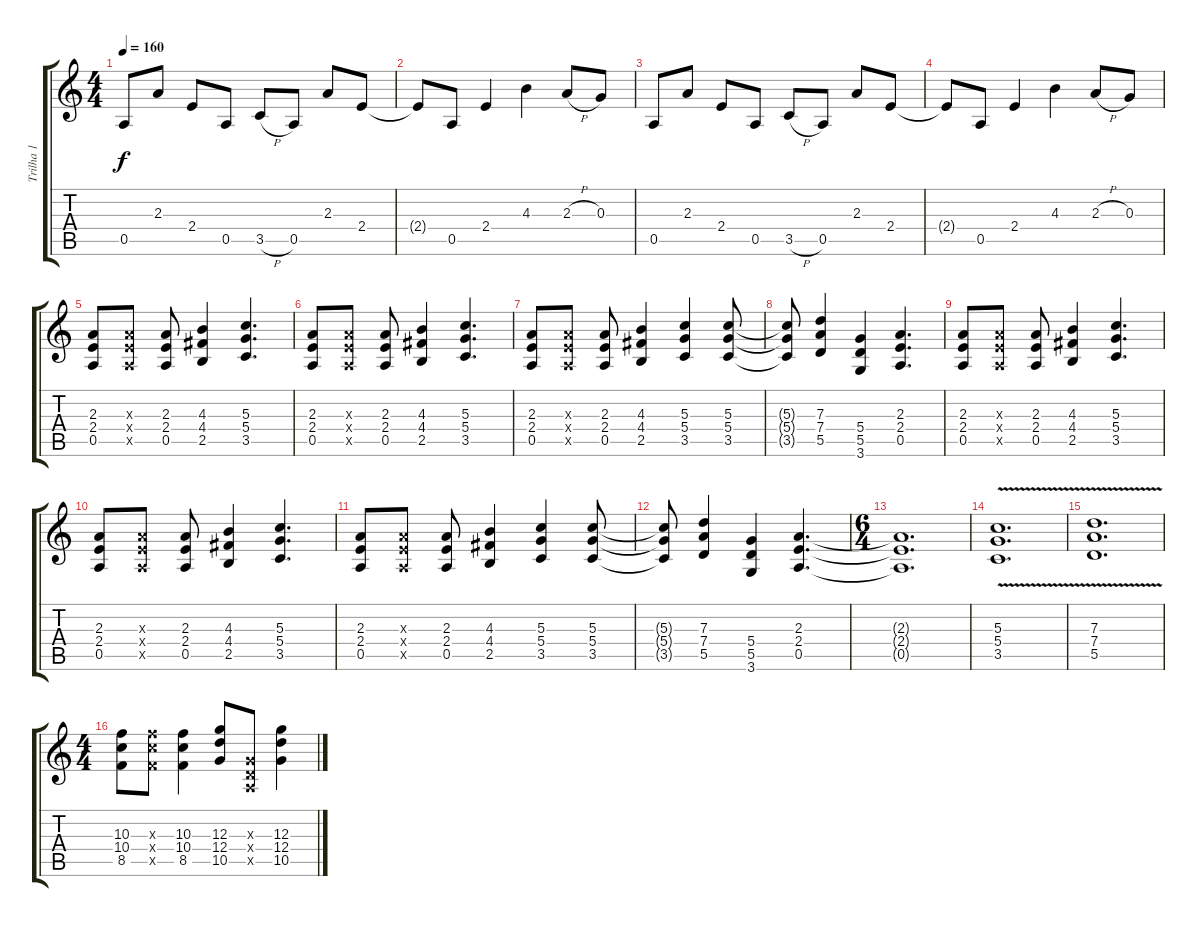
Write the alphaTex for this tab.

\track ("Trilha 1" "Trilha 1") {instrument overdrivenguitar}
\staff {score tabs}
\tuning (E4 B3 G3 D3 A2 E2) {hide}
\ts (4 4)
\tempo 160
\clef g2
\ks c
0.5.8{dy f} 2.3.8 2.4.8 0.5.8 3.5{h}.8 0.5.8 2.3.8 2.4.8 |
2.4{t}.8 0.5.8 2.4.4 4.3.4 2.3{h}.8 0.3.8 |
0.5.8 2.3.8 2.4.8 0.5.8 3.5{h}.8 0.5.8 2.3.8 2.4.8 |
2.4{t}.8 0.5.8 2.4.4 4.3.4 2.3{h}.8 0.3.8 |
(2.3 2.4 0.5).8 (2.3{x} 2.4{x} 0.5{x}).8 (2.3 2.4 0.5).8 (4.3 4.4 2.5).4 (5.3 5.4 3.5).4{d} |
(2.3 2.4 0.5).8 (2.3{x} 2.4{x} 0.5{x}).8 (2.3 2.4 0.5).8 (4.3 4.4 2.5).4 (5.3 5.4 3.5).4{d} |
(2.3 2.4 0.5).8 (2.3{x} 2.4{x} 0.5{x}).8 (2.3 2.4 0.5).8 (4.3 4.4 2.5).4 (5.3 5.4 3.5).4 (5.3 5.4 3.5).8 |
(5.3{t} 5.4{t} 3.5{t}).8 (7.3 7.4 5.5).4 (5.4 5.5 3.6).4 (2.3 2.4 0.5).4{d} |
(2.3 2.4 0.5).8 (2.3{x} 2.4{x} 0.5{x}).8 (2.3 2.4 0.5).8 (4.3 4.4 2.5).4 (5.3 5.4 3.5).4{d} |
(2.3 2.4 0.5).8 (2.3{x} 2.4{x} 0.5{x}).8 (2.3 2.4 0.5).8 (4.3 4.4 2.5).4 (5.3 5.4 3.5).4{d} |
(2.3 2.4 0.5).8 (2.3{x} 2.4{x} 0.5{x}).8 (2.3 2.4 0.5).8 (4.3 4.4 2.5).4 (5.3 5.4 3.5).4 (5.3 5.4 3.5).8 |
(5.3{t} 5.4{t} 3.5{t}).8 (7.3 7.4 5.5).4 (5.4 5.5 3.6).4 (2.3 2.4 0.5).4{d} |
\ts (6 4)
(2.3{t} 2.4{t} 0.5{t}).1{d} |
(5.3{v} 5.4{v} 3.5{v}).1{d} |
(7.3{v} 7.4{v} 5.5{v}).1{d} |
\ts (4 4)
(10.3 10.4 8.5).8 (10.3{x} 10.4{x} 8.5{x}).8 (10.3 10.4 8.5).4 (12.3 12.4 10.5).8 (0.3{x} 0.4{x} 0.5{x}).8 (12.3 12.4 10.5).4
